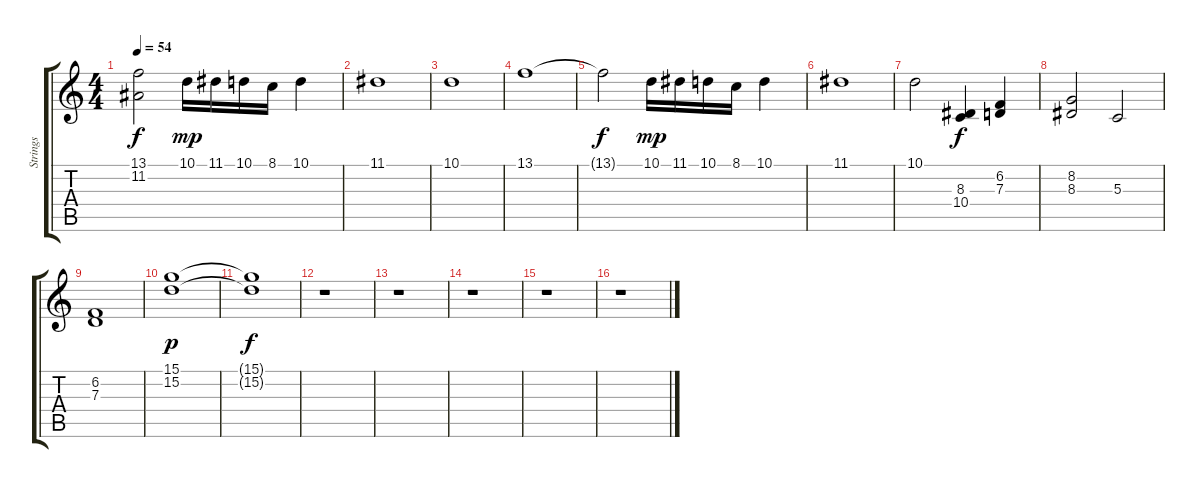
\track ("Strings" "Strings") {instrument stringensemble2}
\staff {score tabs}
\tuning (E4 B3 G3 D3 A2 E2) {hide}
\ts (4 4)
\tempo 54
\clef g2
\ks c
(13.1{t} 11.2{t}).2{dy f} 10.1.16{dy mp} 11.1.16 10.1.16 8.1.16 10.1.4 |
11.1.1 |
10.1.1 |
13.1.1 |
13.1{t}.2{dy f} 10.1.16{dy mp} 11.1.16 10.1.16 8.1.16 10.1.4 |
11.1.1 |
10.1.2 (8.3 10.4).4{dy f} (6.2 7.3).4 |
(8.2 8.3).2 5.3.2 |
(6.2 7.3).1 |
(15.1 15.2).1{dy p} |
(15.1{t} 15.2{t}).1{dy f} |
r.1 |
r.1 |
r.1 |
r.1 |
r.1
